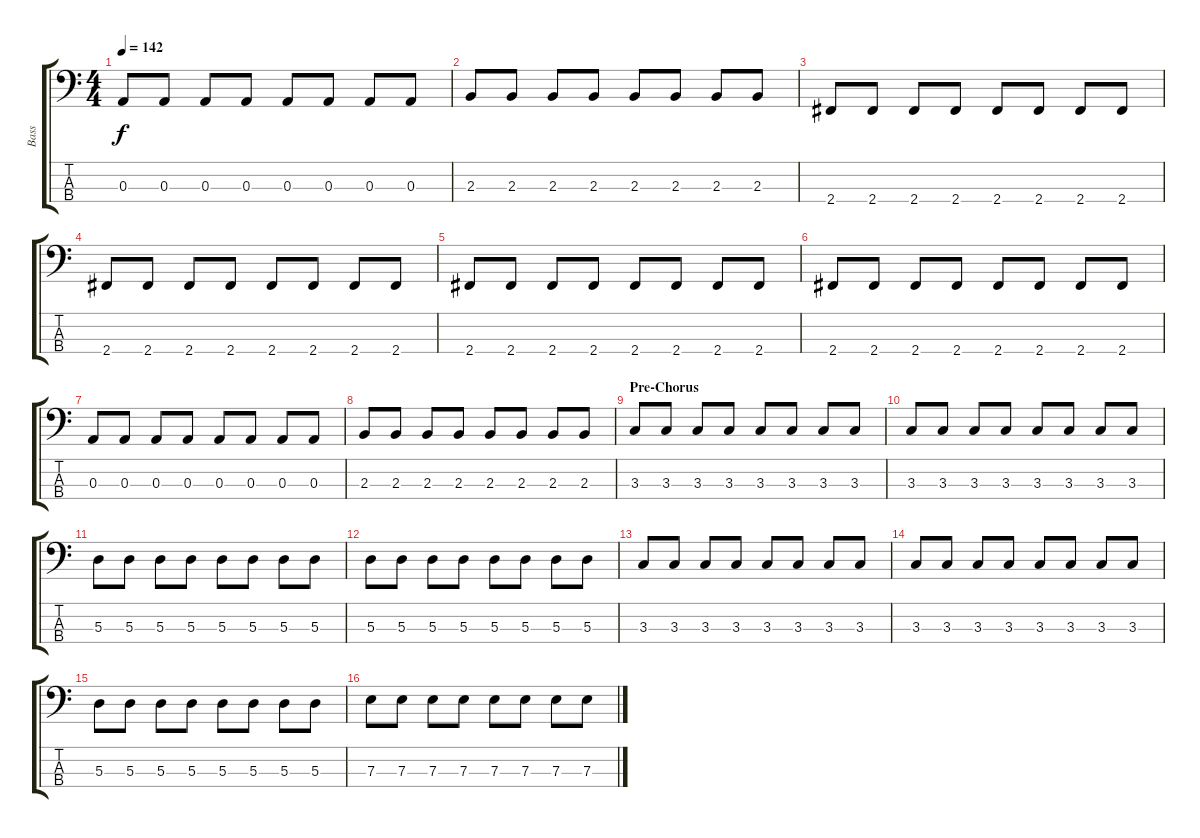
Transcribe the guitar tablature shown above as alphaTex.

\track ("Bass" "Bass") {instrument electricbassfinger}
\staff {score tabs}
\tuning (G2 D2 A1 E1) {hide}
\ts (4 4)
\tempo 142
\clef f4
\ks c
0.3.8{dy f} 0.3.8 0.3.8 0.3.8 0.3.8 0.3.8 0.3.8 0.3.8 |
2.3.8 2.3.8 2.3.8 2.3.8 2.3.8 2.3.8 2.3.8 2.3.8 |
2.4.8 2.4.8 2.4.8 2.4.8 2.4.8 2.4.8 2.4.8 2.4.8 |
2.4.8 2.4.8 2.4.8 2.4.8 2.4.8 2.4.8 2.4.8 2.4.8 |
2.4.8 2.4.8 2.4.8 2.4.8 2.4.8 2.4.8 2.4.8 2.4.8 |
2.4.8 2.4.8 2.4.8 2.4.8 2.4.8 2.4.8 2.4.8 2.4.8 |
0.3.8 0.3.8 0.3.8 0.3.8 0.3.8 0.3.8 0.3.8 0.3.8 |
2.3.8 2.3.8 2.3.8 2.3.8 2.3.8 2.3.8 2.3.8 2.3.8 |
\section ("" "Pre-Chorus")
3.3.8 3.3.8 3.3.8 3.3.8 3.3.8 3.3.8 3.3.8 3.3.8 |
3.3.8 3.3.8 3.3.8 3.3.8 3.3.8 3.3.8 3.3.8 3.3.8 |
5.3.8 5.3.8 5.3.8 5.3.8 5.3.8 5.3.8 5.3.8 5.3.8 |
5.3.8 5.3.8 5.3.8 5.3.8 5.3.8 5.3.8 5.3.8 5.3.8 |
3.3.8 3.3.8 3.3.8 3.3.8 3.3.8 3.3.8 3.3.8 3.3.8 |
3.3.8 3.3.8 3.3.8 3.3.8 3.3.8 3.3.8 3.3.8 3.3.8 |
5.3.8 5.3.8 5.3.8 5.3.8 5.3.8 5.3.8 5.3.8 5.3.8 |
7.3.8 7.3.8 7.3.8 7.3.8 7.3.8 7.3.8 7.3.8 7.3.8
